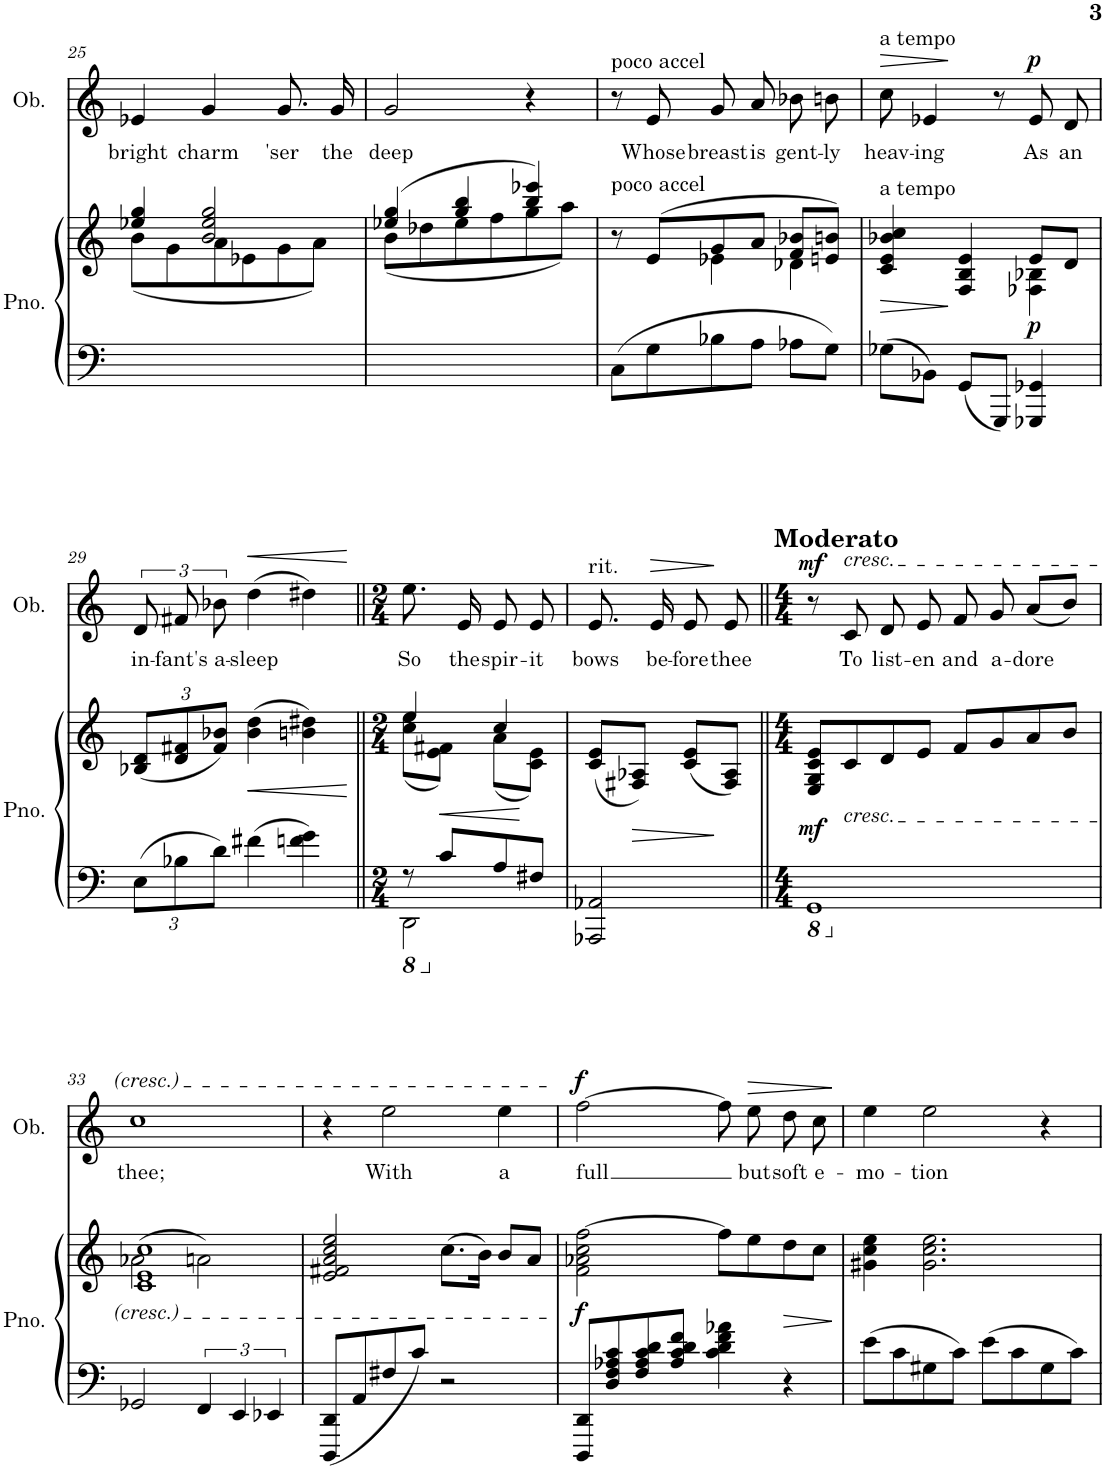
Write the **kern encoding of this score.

**kern	**kern	**dynam	**kern	**text	**dynam
*part2	*part2	*part2	*part1	*part1	*part1
*staff3	*staff2	*staff2/3	*staff1	*staff1	*staff1
*I"Piano	*	*	*I"Oboe	*	*
*I'Pno.	*	*	*I'Ob.	*	*
!!LO:PB:g=z
*clefF4	*clefG2	*	*clefG2	*	*
*k[]	*k[]	*	*k[]	*	*
*M3/4	*M3/4	*	*M3/4	*	*
=25	=25	=25	=25	=25	=25
*	*^	*	*	*	*
!	!	!	!	!	!LO:LY:b	!
2.ryy	4ee-X/ 4gg/	(<8b\L	.	4e-X/	bright	.
.	.	8g\	.	.	.	.
!	!	!	!	!	!LO:LY:b	!
.	2b/ 2ee-/ 2gg/	8a\	.	4g/	charm	.
.	.	8e-X\	.	.	.	.
!	!	!	!	!	!LO:LY:b	!
.	.	8g\	.	8.g/	'ser	.
.	.	8a\J)	.	.	.	.
!	!	!	!	!	!LO:LY:b	!
.	.	.	.	16g/	the	.
=26	=26	=26	=26	=26	=26	=26
!	!	!	!	!	!LO:LY:b	!
2.ryy	(>4ee-X/ 4gg/	(<8b\L	.	2g/	deep	.
.	.	8dd-X\	.	.	.	.
.	4gg/ 4bb/	8ee-\	.	.	.	.
.	.	8ff\	.	.	.	.
.	4bb/ 4eee-X/)	8gg\	.	4r	.	.
.	.	8aa\J)	.	.	.	.
=27	=27	=27	=27	=27	=27	=27
!	!	!	!	!LO:TX:a:t=poco accel	!	!
!	!LO:TX:a:t=poco accel	!	!	!	!	!
8C\L	8r	4ryy	.	8r	.	.
!	!	!	!	!	!LO:LY:b	!
8G\	(8e/L	.	.	8e/	Whose	.
!	!	!	!	!	!LO:LY:b	!
8B-X\	8g/	4e-X\	.	8g/	breast	.
!	!	!	!	!	!LO:LY:b	!
8A\J	8a/J	.	.	8a/	is	.
!	!	!	!	!	!LO:LY:b	!
8A-X\L	8f/ 8b-X/L	4d-X\	.	8b-X\	gent-	.
!	!	!	!	!	!LO:LY:b	!
8G\J	8en/ 8bn/J)	.	.	8bn\	-ly	.
=28	=28	=28	=28	=28	=28	=28
!	!	!	!	!LO:TX:a:t=a tempo	!	!
!	!LO:TX:a:t=a tempo	!	!	!	!	!
!	!	!	!LO:HP:b	!	!LO:LY:b	!LO:HP:b
8G-X\L	4c/ 4e/ 4b-X/ 4cc/	2ryy	>	8cc\	heav-	>
!	!	!	!	!	!LO:LY:b	!
8BB-X\J	.	.	.	4e-X/	-ing	.
8GG/L	4F/ 4B/ 4e/	.	]	.	.	.
8GGG/J	.	.	.	8r	.	]
!	!	!	!LO:DY:b	!	!LO:LY:b	!LO:DY:a
4GGG-X/ 4GG-X/	8e/L	4F-X\ 4B-X\	p	8e-/	As	p
!	!	!	!	!	!LO:LY:b	!
.	8d/J	.	.	8d/	an	.
*	*v	*v	*	*	*	*
!!LO:LB:g=z
=29	=29	=29	=29	=29	=29
*Xbrackettup	*Xbrackettup	*	*	*	*
!	!	!	!	!LO:LY:b	!
12E\L	(12B-X/ 12d/L	.	12d/	in-	.
!	!	!	!	!LO:LY:b	!
12B-X\	12d/ 12f#X/	.	12f#X/	-fant's	.
!	!	!	!	!LO:LY:b	!
12d\J	12f#/ 12b-X/J)	.	12b-X\	a-	.
!	!	!LO:HP:b	!	!LO:LY:b	!LO:HP:b
4f#X\	(4b-\ 4dd\	<	(4dd\	-sleep	<
4fn\ 4g\	4bn\ 4dd#X\)	.	4dd#X\)	.	.
.	.	[	.	.	[
=30||	=30||	=30||	=30||	=30||	=30||
*M2/4	*M2/4	*	*M2/4	*	*
*8ba	*	*	*	*	*
*^	*^	*	*	*	*
!	!	!	!	!	!	!LO:LY:b	!
8r	2DDD\	4ee/	(8cc\ 8ee\L	.	8.ee\	So	.
!	!	!	!	!LO:HP:b	!	!	!
8c/L	.	.	8e\ 8f#X\J)	<	.	.	.
!	!	!	!	!	!	!LO:LY:b	!
.	.	.	.	.	16e/	the	.
!	!	!	!	!	!	!LO:LY:b	!
8A/	.	4cc/	(8a\L	.	8e/	spir-	.
!	!	!	!	!	!	!LO:LY:b	!
8F#X/J	.	.	8c\ 8e\J)	[	8e/	-it	.
*v	*v	*	*	*	*	*	*
*	*v	*v	*	*	*	*
=31	=31	=31	=31	=31	=31
*X8ba	*	*	*	*	*
*	*^	*	*	*	*
!	!	!	!	!LO:TX:a:t=rit.	!	!
!	!	!	!	!	!LO:LY:b	!
*	*v	*v	*	*	*	*
2AAA-X/ 2AA-X/	(8c/ 8e/L	.	8.e/	bows	.
!	!	!LO:HP:b	!	!	!
.	8F#X/ 8A-X/J)	>	.	.	.
!	!	!	!	!LO:LY:b	!LO:HP:b
.	.	.	16e/	be-	>
!	!	!	!	!LO:LY:b	!
.	(8c/ 8e/L	.	8e/	-fore	.
!	!	!	!	!LO:LY:b	!
.	8F#/ 8A-/J)	]	8e/	thee	]
=32||	=32||	=32||	=32||	=32||	=32||
*M4/4	*M4/4	*	*M4/4	*	*
*8ba	*	*	*	*	*
!	!	!	!LO:TX:a:B:t=Moderato	!	!
!	!	!LO:DY:b	!	!	!LO:DY:a
1GGG	8E/ 8G/ 8c/ 8e/L	mf	8r	.	mf
!	!	!	!LO:TX:a:i:t=cresc.	!	!
!	!LO:TX:b:i:t=cresc.	!	!	!	!
!	!	!	!	!LO:LY:b	!
.	8c/	.	8c/	To	.
!	!	!	!	!LO:LY:b	!
.	8d/	.	8d/	list-	.
!	!	!	!	!LO:LY:b	!
.	8e/J	.	8e/	-en	.
!	!	!	!	!LO:LY:b	!
.	8f/L	.	8f/	and	.
!	!	!	!	!LO:LY:b	!
.	8g/	.	8g/	a-	.
!	!	!	!	!LO:LY:b	!
.	8a/	.	(8a/L	-dore	.
.	8b/J	.	8b/J)	.	.
!!LO:LB:g=z
=33	=33	=33	=33	=33	=33
*X8ba	*	*	*	*	*
*	*^	*	*	*	*
!	!	!	!	!	!LO:LY:b	!
2GG-X/	1c 1e 1cc	(>2a-X\	.	1cc	thee;	.
*brackettup	*	*	*	*	*	*
6FF/	.	2an\)	.	.	.	.
6EE/	.	.	.	.	.	.
6EE-X/	.	.	.	.	.	.
*	*v	*v	*	*	*	*
=34	=34	=34	=34	=34	=34
8DDD/ 8DD/L	2e/ 2f#X/ 2a/ 2cc/ 2ee/	.	4r	.	.
8AA/	.	.	.	.	.
!	!	!	!	!LO:LY:b	!
8F#X/	.	.	2ee\	With	.
8c/J	.	.	.	.	.
2r	(8.cc\L	.	.	.	.
.	16b\Jk)	.	.	.	.
!	!	!	!	!LO:LY:b	!
.	8b/L	.	4ee\	a	.
.	8a/J	.	.	.	.
=35	=35	=35	=35	=35	=35
!	!	!LO:DY:b	!	!LO:LY:b	!LO:DY:a
8DDD/ 8DD/L	2f\ 2a-X\ 2cc\ [2ff\	f	[2ff\	full	f
8D/ 8F/ 8A-X/ 8c/	.	.	.	.	.
8F/ 8A-/ 8c/ 8d/	.	.	.	.	.
8A-/ 8c/ 8d/ 8f/J	.	.	.	.	.
4c\ 4d\ 4f\ 4a-X\	8ff\L]	.	8ff\]	.	.
!	!	!	!	!LO:LY:b	!LO:HP:b
.	8ee\	.	8ee\	but	>
!	!	!LO:HP:b	!	!LO:LY:b	!
4r	8dd\	>	8dd\	soft	.
!	!	!	!	!LO:LY:b	!
.	8cc\J	.	8cc\	e-	.
.	.	]	.	.	]
=36	=36	=36	=36	=36	=36
!	!	!	!	!LO:LY:b	!
8e\L	4g#X\ 4cc\ 4ee\	.	4ee\	-mo-	.
8c\	.	.	.	.	.
!	!	!	!	!LO:LY:b	!
8G#X\	2.g#\ 2.cc\ 2.ee\	.	2ee\	-tion	.
8c\J	.	.	.	.	.
8e\L	.	.	.	.	.
8c\	.	.	.	.	.
8G#\	.	.	4r	.	.
8c\J	.	.	.	.	.
=	=	=	=	=	=
*-	*-	*-	*-	*-	*-
